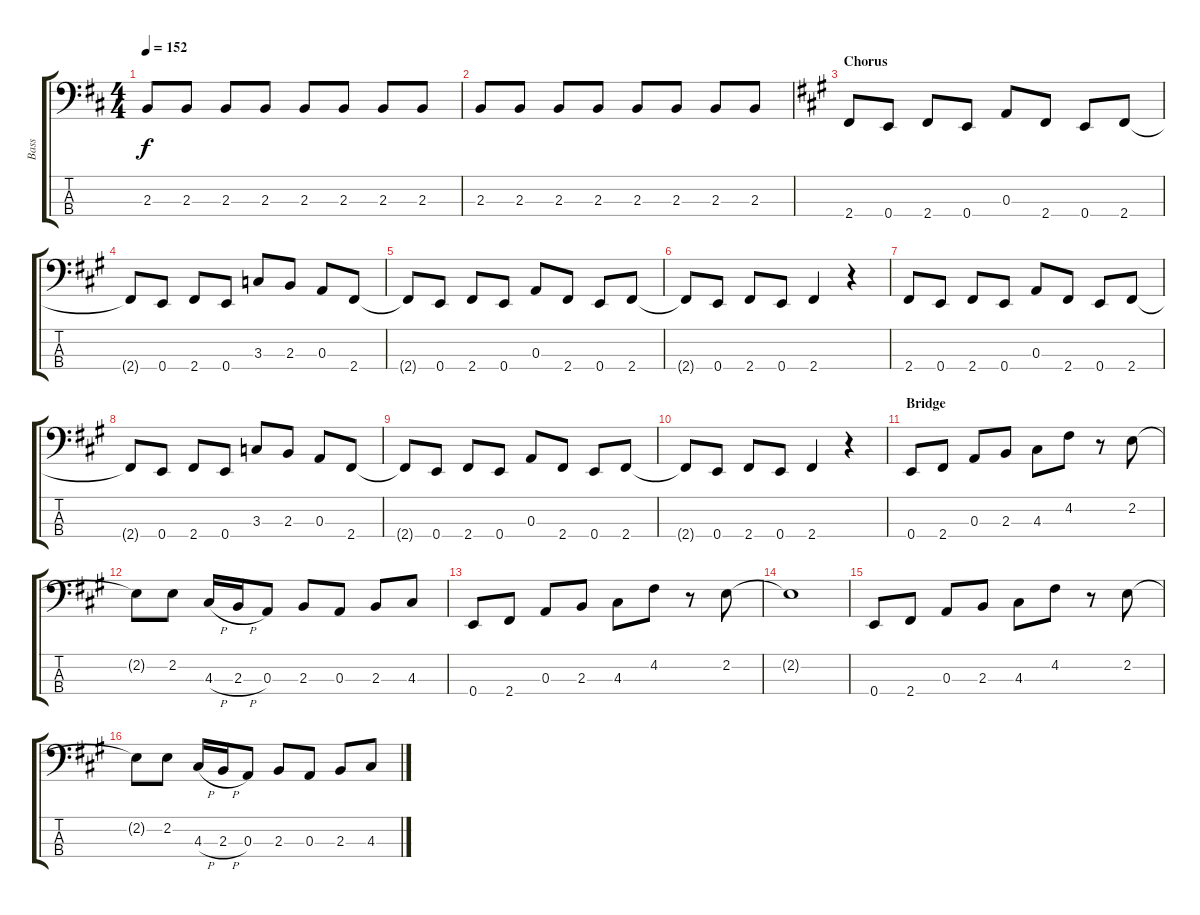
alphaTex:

\track ("Bass" "Bass") {instrument electricbassfinger}
\staff {score tabs}
\tuning (G2 D2 A1 E1) {hide}
\ts (4 4)
\tempo 152
\clef f4
\ks bminor
2.3.8{dy f} 2.3.8 2.3.8 2.3.8 2.3.8 2.3.8 2.3.8 2.3.8 |
2.3.8 2.3.8 2.3.8 2.3.8 2.3.8 2.3.8 2.3.8 2.3.8 |
\section ("" "Chorus")
\ks f#minor
2.4.8 0.4.8 2.4.8 0.4.8 0.3.8 2.4.8 0.4.8 2.4.8 |
2.4{t}.8 0.4.8 2.4.8 0.4.8 3.3.8 2.3.8 0.3.8 2.4.8 |
2.4{t}.8 0.4.8 2.4.8 0.4.8 0.3.8 2.4.8 0.4.8 2.4.8 |
2.4{t}.8 0.4.8 2.4.8 0.4.8 2.4.4 r.4 |
2.4.8 0.4.8 2.4.8 0.4.8 0.3.8 2.4.8 0.4.8 2.4.8 |
2.4{t}.8 0.4.8 2.4.8 0.4.8 3.3.8 2.3.8 0.3.8 2.4.8 |
2.4{t}.8 0.4.8 2.4.8 0.4.8 0.3.8 2.4.8 0.4.8 2.4.8 |
2.4{t}.8 0.4.8 2.4.8 0.4.8 2.4.4 r.4 |
\section ("" "Bridge")
0.4.8 2.4.8 0.3.8 2.3.8 4.3.8 4.2.8 r.8 2.2.8 |
2.2{t}.8 2.2.8 4.3{h}.16 2.3{h}.16 0.3.8 2.3.8 0.3.8 2.3.8 4.3.8 |
0.4.8 2.4.8 0.3.8 2.3.8 4.3.8 4.2.8 r.8 2.2.8 |
2.2{t}.1 |
0.4.8 2.4.8 0.3.8 2.3.8 4.3.8 4.2.8 r.8 2.2.8 |
2.2{t}.8 2.2.8 4.3{h}.16 2.3{h}.16 0.3.8 2.3.8 0.3.8 2.3.8 4.3.8
